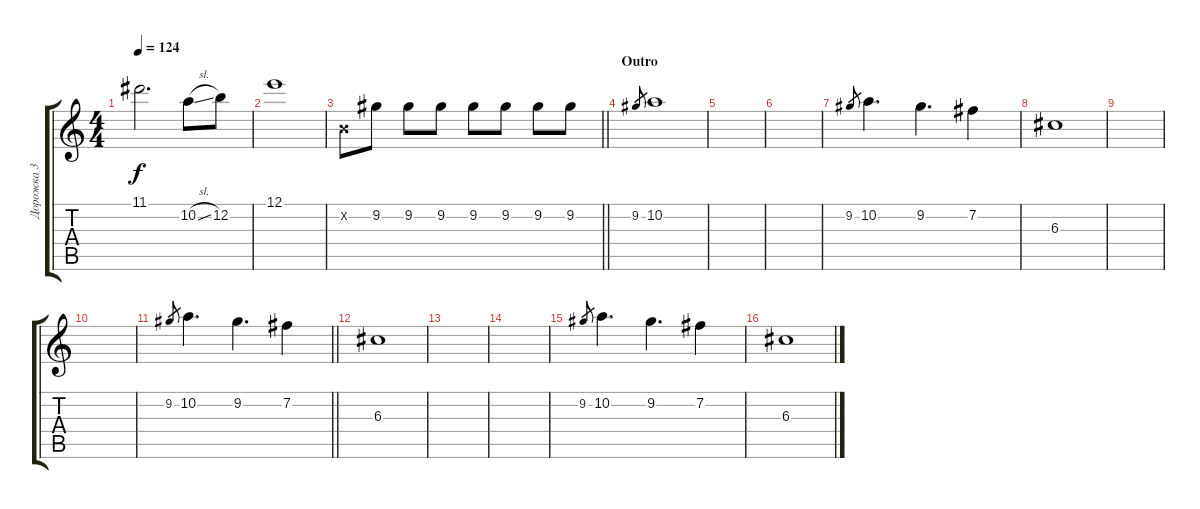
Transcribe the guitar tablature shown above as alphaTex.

\track ("Дорожка 3" "Дорожка 3") {instrument acousticguitarsteel}
\staff {score tabs}
\tuning (E4 B3 G3 D3 A2 E2) {hide}
\ts (4 4)
\tempo 124
\clef g2
\ks c
11.1.2{d dy f} 10.2{sl}.8 12.2.8 |
12.1.1 |
\barLineRight lightlight
0.2{x}.8 9.2.8 9.2.8 9.2.8 9.2.8 9.2.8 9.2.8 9.2.8 |
\section ("" "Outro")
9.2.8{gr} 10.2.1 |
|
|
9.2.8{gr} 10.2.4{d} 9.2.4{d} 7.2.4 |
6.3.1 |
|
|
\barLineRight lightlight
9.2.8{gr} 10.2.4{d} 9.2.4{d} 7.2.4 |
6.3.1 |
|
|
9.2.8{gr} 10.2.4{d} 9.2.4{d} 7.2.4 |
6.3.1
